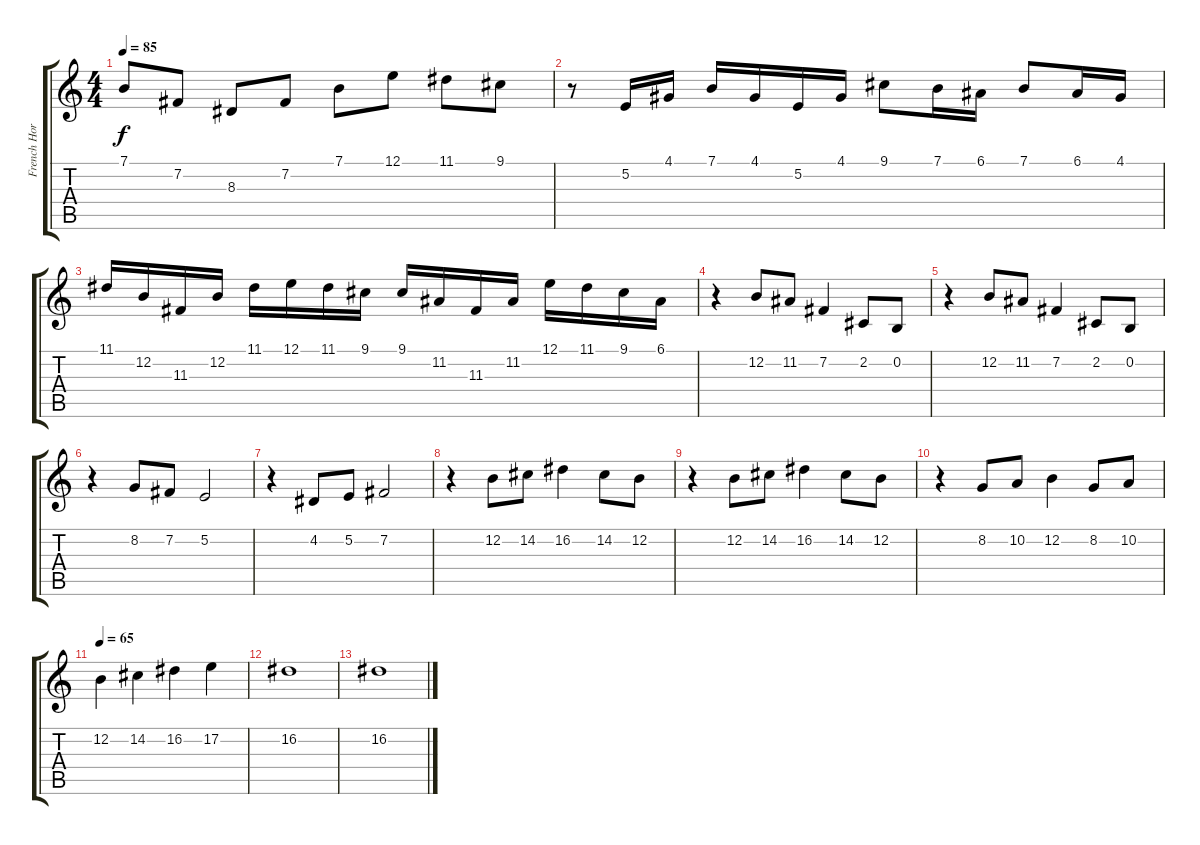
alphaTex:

\track ("French Horn" "French Hor") {instrument frenchhorn}
\staff {score tabs}
\tuning (E4 B3 G3 D3 A2 E2) {hide}
\ts (4 4)
\tempo 85
\clef g2
\ks c
7.1.8{dy f} 7.2.8 8.3.8 7.2.8 7.1.8 12.1.8 11.1.8 9.1.8 |
r.8 5.2.16 4.1.16 7.1.16 4.1.16 5.2.16 4.1.16 9.1.8 7.1.16 6.1.16 7.1.8 6.1.16 4.1.16 |
11.1.16 12.2.16 11.3.16 12.2.16 11.1.16 12.1.16 11.1.16 9.1.16 9.1.16 11.2.16 11.3.16 11.2.16 12.1.16 11.1.16 9.1.16 6.1.16 |
r.4 12.2.8 11.2.8 7.2.4 2.2.8 0.2.8 |
r.4 12.2.8 11.2.8 7.2.4 2.2.8 0.2.8 |
r.4 8.2.8 7.2.8 5.2.2 |
r.4 4.2.8 5.2.8 7.2.2 |
r.4 12.2.8 14.2.8 16.2.4 14.2.8 12.2.8 |
r.4 12.2.8 14.2.8 16.2.4 14.2.8 12.2.8 |
r.4 8.2.8 10.2.8 12.2.4 8.2.8 10.2.8 |
\tempo 65
12.2.4 14.2.4 16.2.4 17.2.4 |
16.2.1 |
16.2.1
